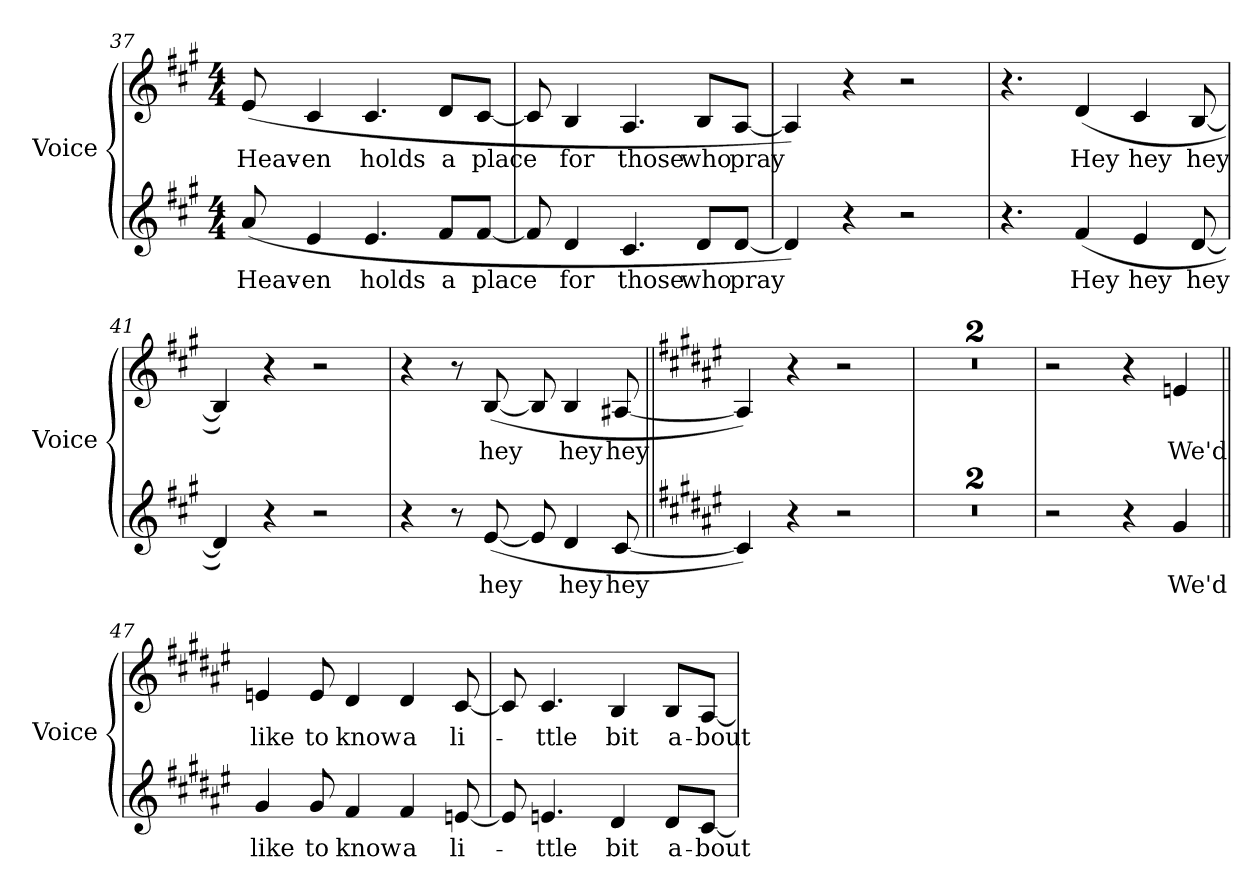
**kern	**text	**kern	**text
*part2	*part2	*part1	*part1
*staff2	*staff2	*staff1	*staff1
*I"Voice	*	*I"Voice	*
*I'Voice	*	*I'Voice	*
*clefG2	*	*clefG2	*
*k[f#c#g#]	*	*k[f#c#g#]	*
*A:	*	*A:	*
*M4/4	*	*M4/4	*
=37	=37	=37	=37
!	!LO:LY:b:color=#000000	!	!
!	!	!	!LO:LY:b:color=#000000
(8ai/	Heav-	(8ei/	Heav-
!	!LO:LY:b:color=#000000	!	!
!	!	!	!LO:LY:b:color=#000000
4ei/	-en	4c#i/	-en
!	!LO:LY:b:color=#000000	!	!
!	!	!	!LO:LY:b:color=#000000
4.ei/	holds	4.c#i/	holds
!	!LO:LY:b:color=#000000	!	!
!	!	!	!LO:LY:b:color=#000000
8f#i/L	a	8di/L	a
!	!LO:LY:b:color=#000000	!	!
!	!	!	!LO:LY:b:color=#000000
[8f#i/J	place	[8c#i/J	place
=38	=38	=38	=38
8f#i/]	.	8c#i/]	.
!	!LO:LY:b:color=#000000	!	!
!	!	!	!LO:LY:b:color=#000000
4di/	for	4Bi/	for
!	!LO:LY:b:color=#000000	!	!
!	!	!	!LO:LY:b:color=#000000
4.c#i/	those	4.Ai/	those
!	!LO:LY:b:color=#000000	!	!
!	!	!	!LO:LY:b:color=#000000
8di/L	who	8Bi/L	who
!	!LO:LY:b:color=#000000	!	!
!	!	!	!LO:LY:b:color=#000000
[8di/J	pray	[8Ai/J	pray
=39	=39	=39	=39
4di/])	.	4Ai/])	.
4r	.	4r	.
2r	.	2r	.
!!LO:LB:g=z
=40	=40	=40	=40
4.r	.	4.r	.
!	!LO:LY:b:color=#000000	!	!
!	!	!	!LO:LY:b:color=#000000
(4f#i/	Hey	(4di/	Hey
!	!LO:LY:b:color=#000000	!	!
!	!	!	!LO:LY:b:color=#000000
4ei/	hey	4c#i/	hey
!	!LO:LY:b:color=#000000	!	!
!	!	!	!LO:LY:b:color=#000000
[8di/	hey	[8Bi/	hey
=41	=41	=41	=41
4di/])	.	4Bi/])	.
4r	.	4r	.
2r	.	2r	.
=42	=42	=42	=42
4r	.	4r	.
8r	.	8r	.
!	!LO:LY:b:color=#000000	!	!
!	!	!	!LO:LY:b:color=#000000
([8ei/	hey	([8Bi/	hey
8ei/]	.	8Bi/]	.
!	!LO:LY:b:color=#000000	!	!
!	!	!	!LO:LY:b:color=#000000
4di/	hey	4Bi/	hey
!	!LO:LY:b:color=#000000	!	!
!	!	!	!LO:LY:b:color=#000000
[8c#i/	hey	[8A#Xi/	hey
=43||	=43||	=43||	=43||
*k[f#c#g#d#a#e#]	*	*k[f#c#g#d#a#e#]	*
*F#:	*	*F#:	*
4c#i/])	.	4A#i/])	.
4r	.	4r	.
2r	.	2r	.
=44	=44	=44	=44
1r	.	1r	.
!!LO:LB:g=z
=45	=45	=45	=45
1r	.	1r	.
=46	=46	=46	=46
2r	.	2r	.
4r	.	4r	.
!	!LO:LY:b:color=#000000	!	!
!	!	!	!LO:LY:b:color=#000000
4g#i/	We'd	4eni/	We'd
=47||	=47||	=47||	=47||
!	!LO:LY:b:color=#000000	!	!
!	!	!	!LO:LY:b:color=#000000
4g#i/	like	4eni/	like
!	!LO:LY:b:color=#000000	!	!
!	!	!	!LO:LY:b:color=#000000
8g#i/	to	8ei/	to
!	!LO:LY:b:color=#000000	!	!
!	!	!	!LO:LY:b:color=#000000
4f#i/	know	4d#i/	know
!	!LO:LY:b:color=#000000	!	!
!	!	!	!LO:LY:b:color=#000000
4f#i/	a	4d#i/	a
!	!LO:LY:b:color=#000000	!	!
!	!	!	!LO:LY:b:color=#000000
[8eni/	li-	[8c#i/	li-
=48	=48	=48	=48
8ei/]	.	8c#i/]	.
!	!LO:LY:b:color=#000000	!	!
!	!	!	!LO:LY:b:color=#000000
4.eni/	-ttle	4.c#i/	-ttle
!	!LO:LY:b:color=#000000	!	!
!	!	!	!LO:LY:b:color=#000000
4d#i/	bit	4Bi/	bit
!	!LO:LY:b:color=#000000	!	!
!	!	!	!LO:LY:b:color=#000000
8d#i/L	a-	8Bi/L	a-
!	!LO:LY:b:color=#000000	!	!
!	!	!	!LO:LY:b:color=#000000
[8c#i/J	-bout	[8A#i/J	-bout
=	=	=	=
*-	*-	*-	*-
